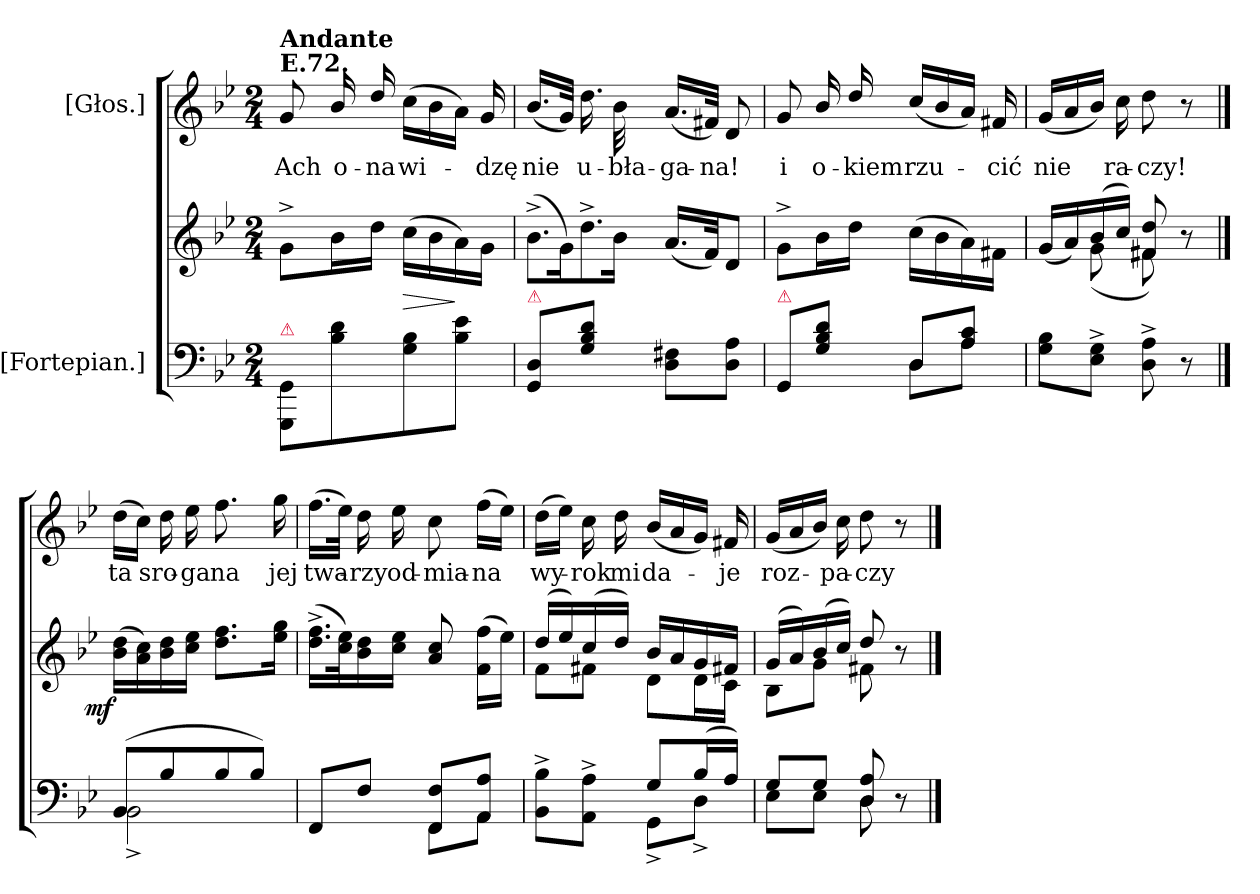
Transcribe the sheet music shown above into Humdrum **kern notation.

**kern	**kern	**dynam	**kern	**text
*part2	*part2	*part2	*part1	*part1
*staff3	*staff2	*staff2/3	*staff1	*staff1
*I"[Fortepian.]	*	*	*I"[Głos.]	*
*clefF4	*clefG2	*	*clefG2	*
*k[b-e-]	*k[b-e-]	*	*k[b-e-]	*
*g:	*g:	*	*g:	*
*M2/4	*M2/4	*	*M2/4	*
=1	=1	=1	=1	=1
!	!	!	!LO:TX:a:B:t=E.72.	!
!	!	!	!LO:TX:a:B:t=Andante	!
!LO:TX:a:color=crimson:t=⚠	!	!	!	!
8GGG/ 8GG/L	8g^/L	.	8g/	Ach
8B-\ 8d\	16b-\L	.	16b-/	o-
.	16dd\JJ	.	16dd/	-na
8G\ 8B-\	(16cc\LL	>	(16cc\LL	wi-
.	16b-\	.	16b-\	.
8B-\ 8e-\J	16a\)	]	16a/JJ)	.
.	16g\JJ	.	16g/	-dzę
=2	=2	=2	=2	=2
!LO:TX:a:color=crimson:t=⚠	!	!	!	!
!	!LO:N:vis=8.	!	!	!
8GG/ 8D/L	(16.b-^\L	.	(16.b-\LL	nie
!	!LO:N:vis=16	!	!	!
.	32g/K)	.	32g/JJk)	.
!	!LO:N:vis=8.	!	!	!
8G\ 8B-\ 8d\J	16.dd^\	.	16.dd\	u-
!	!LO:N:vis=16	!	!	!
.	32b-\Jk	.	32b-\	-bła-
8D\ 8F#X\L	(16.a/LL	.	(16.a/LL	-ga-
.	32f/JK)	.	32f#X/JJk)	-na!
8D\ 8A\J	8d/J	.	8d/	.
=3	=3	=3	=3	=3
*^	*	*	*	*
!LO:TX:a:color=crimson:t=⚠	!	!	!	!	!
8GG/L	4ryy	8g^/L	.	8g/	i
8G\ 8B-\ 8d\J	.	16b-\L	.	16b-/	o-
.	.	16dd\JJ	.	16dd/	-kiem
8D/L	8D\L	(16cc\LL	.	(16cc/LL	rzu-
.	.	16b-\	.	16b-/	.
8A/ 8c/J	8A\J	16a\)	.	16a/JJ)	.
.	.	16f#X/JJ	.	16f#X/	-cić
*v	*v	*	*	*	*
=4	=4	=4	=4	=4
*	*^	*	*	*
8G\ 8B-\L	(16g/LL	8ryy	.	(16g/LL	nie
.	16a/)	.	.	16a/	.
8E-^\ 8G^\J	(<16b-/	(8g\	.	16b-\JJ)	.
.	16cc/JJ)	.	.	16cc\	ra-
8D^\ 8A^\	8f#X/ 8dd/)	8f#X\	.	8dd\	-czy!
8r	8r	8ryy	.	8r	.
==5	==5	==5	==5	==5	==5
!LO:N:vis=2	!	!	!LO:DY:rj	!	!
*^	*v	*v	*	*	*
(<8BB-/	2BB-^\	(16b-\ 16dd\LL	mf	(16dd\LL	ta
.	.	16a/ 16cc/)	.	16cc\JJ)	.
8B-/	.	16b-\ 16dd\	.	16dd\	sro-
.	.	16cc\ 16ee-\JJ	.	16ee-\	-ga
8B-/	.	8.dd\ 8.ff\L	.	8.ff\	na
8B-/J)	.	.	.	.	.
.	.	16ee-\ 16gg\Jk	.	16gg\	jej
=6	=6	=6	=6	=6	=6
8FF/L	4ryy	(16.dd^<\ 16.ff^<\LL	.	(16.ff\LL	twa-
.	.	32cc\ 32ee-\K)	.	32ee-\JJk)	.
8F/J	.	16b-\ 16dd\	.	16dd\	-rzy
.	.	16cc\ 16ee-\JJ	.	16ee-\	od-
8FF/ 8F/L	8FF\L	8a/ 8cc/	.	8cc\	-mia-
8AA/ 8A/J	8AA\J	(16f\ 16ff\LL	.	(16ff\LL	-na
.	.	16ee-\JJ)	.	16ee-\JJ)	.
=7	=7	=7	=7	=7	=7
*	*	*^	*	*	*
8BB-^\ 8B-^\L	4ryy	(<16dd/LL	8f\L	.	(16dd\LL	wy-
.	.	16ee-/)	.	.	16ee-\JJ)	.
8AA^\ 8A^\J	.	(<16cc/	8f#X\J	.	16cc\	-rok
.	.	16dd/JJ)	.	.	16dd\	mi
8G/L	8GG^\L	16b-/LL	8d\L	.	(16b-\LL	da-
.	.	16a/	.	.	16a/	.
(<16B-/L	8D^\J	16g/	16d\L	.	16g/JJ)	.
16A/JJ)	.	16f#X/JJ	16c\JJ	.	16f#X/	-je
=8	=8	=8	=8	=8	=8	=8
8G/L	8E-\L	(<16g/LL	8B-\L	.	(16g/LL	roz-
.	.	16a/)	.	.	16a/	.
8G/J	8E-\J	(<16b-/	8g\J	.	16b-\JJ)	.
.	.	16cc/JJ)	.	.	16cc\	-pa-
8D/ 8A/	8D\	8dd/	8f#X\	.	8dd\	-czy
8r	8ryy	8r	8ryy	.	8r	.
*v	*v	*	*	*	*	*
*	*v	*v	*	*	*
==	==	==	==	==
*-	*-	*-	*-	*-
